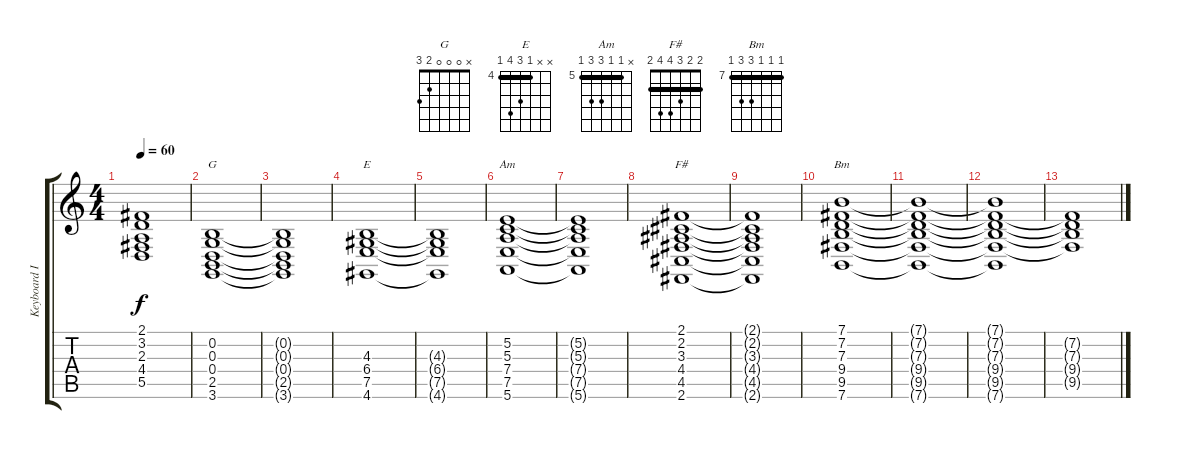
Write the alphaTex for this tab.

\track ("Keyboard I" "Keyboard I") {instrument stringensemble1}
\staff {score tabs}
\tuning (E4 B3 G3 D3 A2 E2) {hide}
\chord ("G" x 0 0 0 2 3)
\chord ("E" x x 4 6 7 4) {firstfret 4 barre 4}
\chord ("Am" x 5 5 7 7 5) {firstfret 5 barre 5}
\chord ("F#" 2 2 3 4 4 2) {barre 2}
\chord ("Bm" 7 7 7 9 9 7) {firstfret 7 barre 7}
\ts (4 4)
\tempo 60
\clef g2
\ks c
(2.1{t} 3.2{t} 2.3{t} 4.4{t} 5.5{t}).1{dy f} |
(0.2 0.3 0.4 2.5 3.6).1{ch "G"} |
(0.2{t} 0.3{t} 0.4{t} 2.5{t} 3.6{t}).1 |
(4.3 6.4 7.5 4.6).1{ch "E"} |
(4.3{t} 6.4{t} 7.5{t} 4.6{t}).1 |
(5.2 5.3 7.4 7.5 5.6).1{ch "Am"} |
(5.2{t} 5.3{t} 7.4{t} 7.5{t} 5.6{t}).1 |
(2.1 2.2 3.3 4.4 4.5 2.6).1{ch "F#"} |
(2.1{t} 2.2{t} 3.3{t} 4.4{t} 4.5{t} 2.6{t}).1 |
(7.1 7.2 7.3 9.4 9.5 7.6).1{ch "Bm"} |
(7.1{t} 7.2{t} 7.3{t} 9.4{t} 9.5{t} 7.6{t}).1 |
(7.1{t} 7.2{t} 7.3{t} 9.4{t} 9.5{t} 7.6{t}).1 |
(7.2{t} 7.3{t} 9.4{t} 9.5{t}).1
